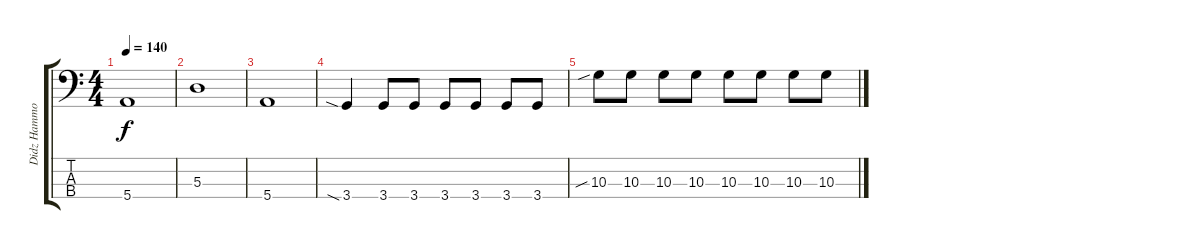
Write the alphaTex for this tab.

\track ("Didz Hammond (Bass)" "Didz Hammo") {instrument electricbasspick}
\staff {score tabs}
\tuning (G2 D2 A1 E1) {hide}
\ts (4 4)
\tempo 140
\clef f4
\ks c
5.4.1{dy f} |
5.3.1 |
5.4.1 |
3.4{sia}.4 3.4.8 3.4.8 3.4.8 3.4.8 3.4.8 3.4.8 |
10.3{sib}.8 10.3.8 10.3.8 10.3.8 10.3.8 10.3.8 10.3.8 10.3.8
